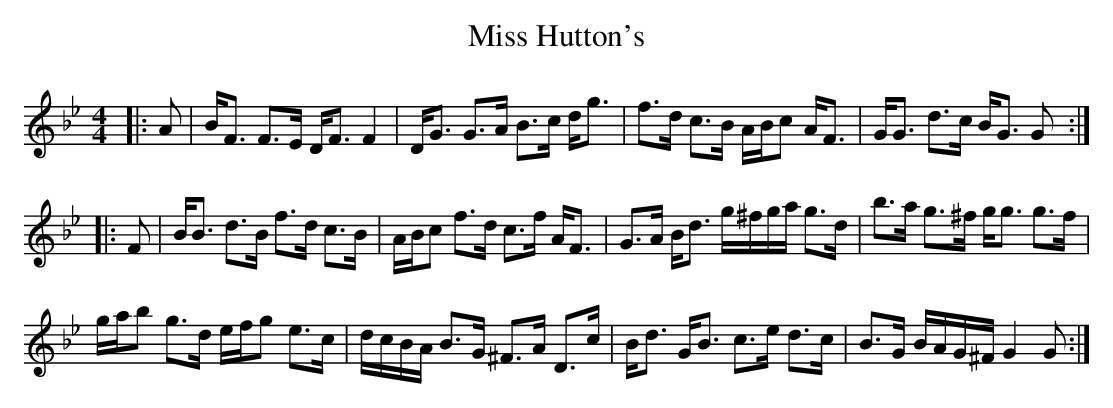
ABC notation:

X:1
T: Miss Hutton's
M: 4/4
L: 1/8
K: Gm
|: A |\
B<F F>E D<F F2 | D<G G>A B>c d<g |\
f>d c>B A/B/c A<F | G<G d>c B<G G :|
|: F |\
B<B d>B f>d c>B | A/B/c f>d c>f A<F |\
G>A B<d g/^f/g/a/ g>d | b>a g>^f g<g g>f |
g/a/b g>d e/f/g e>c | d/c/B/A/ B>G ^F>A D>c |\
B<d G<B c>e d>c | B>G B/A/G/^F/ G2 G :|
